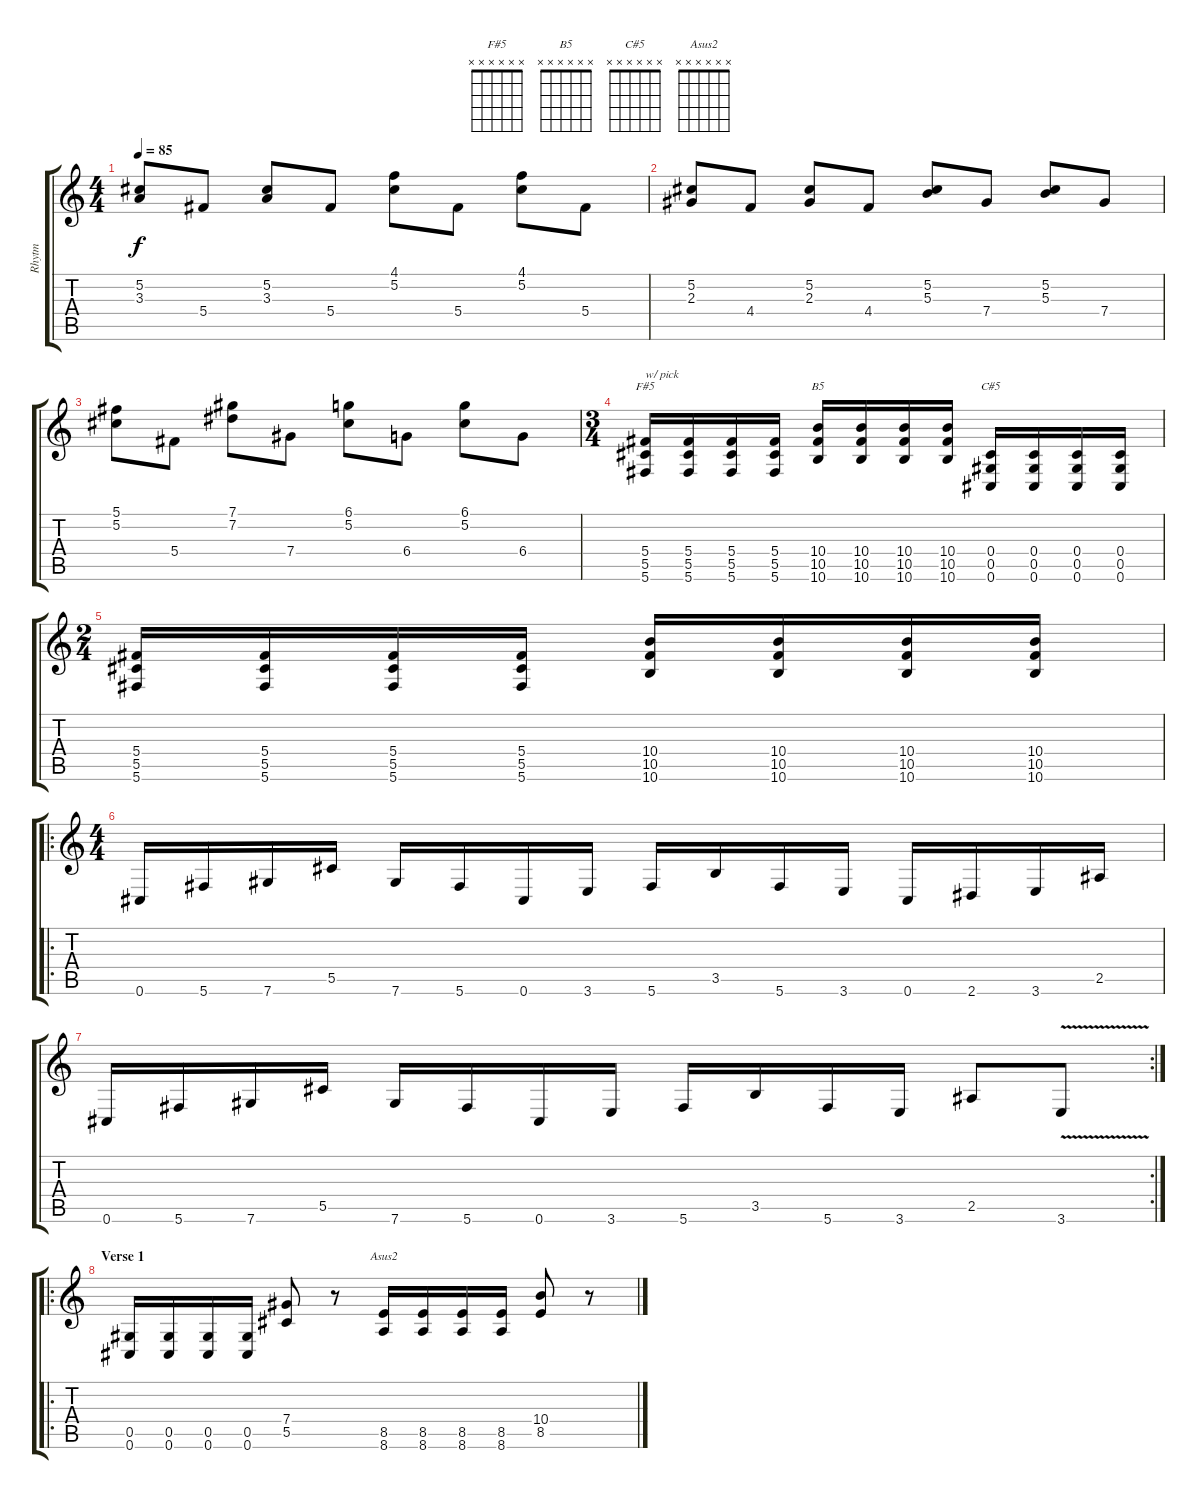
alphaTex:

\track ("Rhytm" "Rhytm") {instrument distortionguitar}
\staff {score tabs}
\tuning (Db4 Ab3 Gb3 Db3 Ab2 Db2) {hide}
\chord ("F#5" x x x x x x)
\chord ("B5" x x x x x x)
\chord ("C#5" x x x x x x)
\chord ("Asus2" x x x x x x)
\ts (4 4)
\tempo 85
\clef g2
\ks c
(5.2 3.3).8{dy f} 5.4.8 (5.2 3.3).8 5.4.8 (4.1 5.2).8 5.4.8 (4.1 5.2).8 5.4.8 |
(5.2 2.3).8 4.4.8 (5.2 2.3).8 4.4.8 (5.2 5.3).8 7.4.8 (5.2 5.3).8 7.4.8 |
(5.1 5.2).8 5.4.8 (7.1 7.2).8 7.4.8 (6.1 5.2).8 6.4.8 (6.1 5.2).8 6.4.8 |
\ts (3 4)
(5.4 5.5 5.6).16{ch "F#5" txt "w/ pick"} (5.4 5.5 5.6).16 (5.4 5.5 5.6).16 (5.4 5.5 5.6).16 (10.4 10.5 10.6).16{ch "B5"} (10.4 10.5 10.6).16 (10.4 10.5 10.6).16 (10.4 10.5 10.6).16 (0.4 0.5 0.6).16{ch "C#5"} (0.4 0.5 0.6).16 (0.4 0.5 0.6).16 (0.4 0.5 0.6).16 |
\ts (2 4)
(5.4 5.5 5.6).16 (5.4 5.5 5.6).16 (5.4 5.5 5.6).16 (5.4 5.5 5.6).16 (10.4 10.5 10.6).16 (10.4 10.5 10.6).16 (10.4 10.5 10.6).16 (10.4 10.5 10.6).16 |
\ro
\ts (4 4)
0.6.16 5.6.16 7.6.16 5.5.16 7.6.16 5.6.16 0.6.16 3.6.16 5.6.16 3.5.16 5.6.16 3.6.16 0.6.16 2.6.16 3.6.16 2.5.16 |
\rc 2
0.6.16 5.6.16 7.6.16 5.5.16 7.6.16 5.6.16 0.6.16 3.6.16 5.6.16 3.5.16 5.6.16 3.6.16 2.5.8 3.6{v}.8 |
\ro
\section ("" "Verse 1")
(0.5 0.6).16 (0.5 0.6).16 (0.5 0.6).16 (0.5 0.6).16 (7.4 5.5).8 r.8 (8.5 8.6).16{ch "Asus2"} (8.5 8.6).16 (8.5 8.6).16 (8.5 8.6).16 (10.4 8.5).8 r.8
